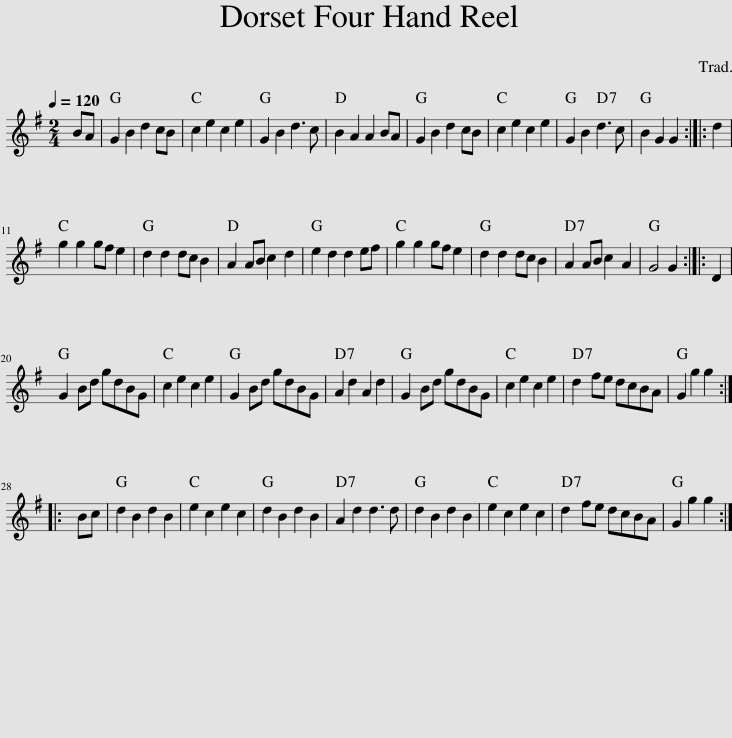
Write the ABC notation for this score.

X:1
L:1/8
Q:1/4=120
M:2/4
I:linebreak $
K:G
V:1 treble
V:1
 BA | G2 B2 d2 cB | c2 e2 c2 e2 | G2 B2 d3 c | B2 A2 A2 BA | %5
 G2 B2 d2 cB | c2 e2 c2 e2 | G2 B2 d3 c | B2 G2 G2 :: d2 |$ %10
 g2 g2 gf e2 | d2 d2 dc B2 | A2 AB c2 d2 | e2 d2 d2 ef | g2 g2 gf e2 | %15
 d2 d2 dc B2 | A2 AB c2 A2 | G4 G2 :: D2 |$ G2 Bd gdBG | %20
 c2 e2 c2 e2 | G2 Bd gdBG | A2 d2 A2 d2 | G2 Bd gdBG | c2 e2 c2 e2 | %25
 d2 fe dcBA | G2 g2 g2 ::$ Bc | d2 B2 d2 B2 | e2 c2 e2 c2 | %30
 d2 B2 d2 B2 | A2 d2 d3 d | d2 B2 d2 B2 | e2 c2 e2 c2 | d2 fe dcBA | %35
 G2 g2 g2 :| %36
